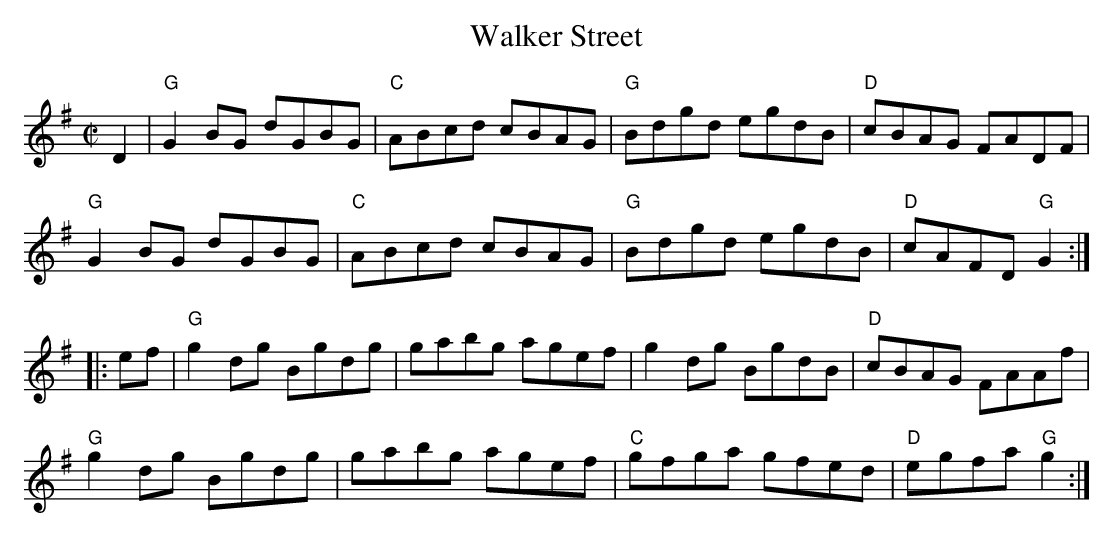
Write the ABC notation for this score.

X:1
T:Walker Street
M:C|
Q:180
K:G
D2|\
"G"G2 BG dGBG|"C"ABcd cBAG|"G"Bdgd egdB|"D"cBAG FADF|
"G"G2 BG dGBG|"C"ABcd cBAG|"G"Bdgd egdB|"D"cAFD "G"G2:|
|:ef|\
"G"g2 dg Bgdg|gabg agef|g2 dg BgdB|"D"cBAG FAAf|
"G"g2 dg Bgdg|gabg agef|"C"gfga gfed|"D"egfa "G"g2:|
